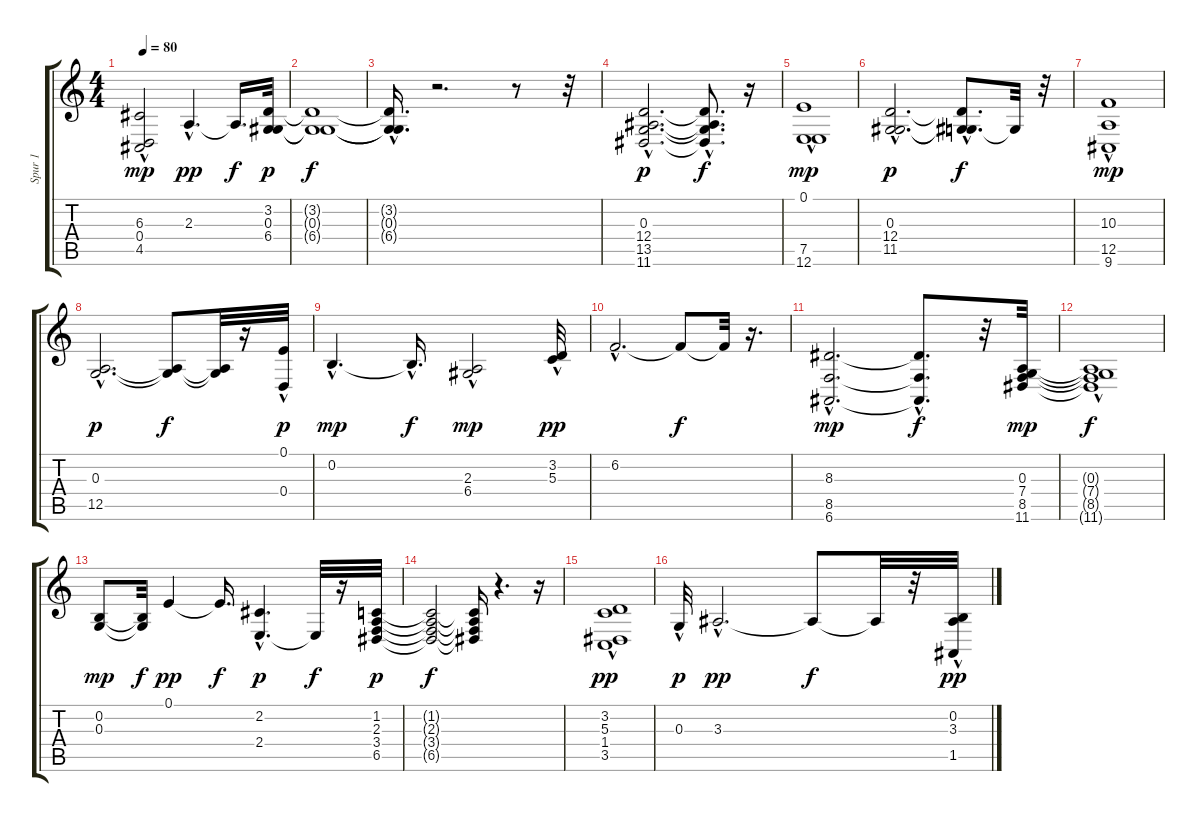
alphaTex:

\track ("Spur 1" "Spur 1") {instrument stringensemble1}
\staff {score tabs}
\tuning (E4 B3 G3 D3 A2 E2) {hide}
\ts (4 4)
\tempo 80
\clef g2
\ks c
(6.3{hac} 0.4{hac} 4.5{hac}).2{dy mp} 2.3{hac}.4{d dy pp} 2.3{t}.16{d dy f} (3.2 0.3 6.4).32{dy p} |
(3.2{t} 0.3{t} 6.4{t}).1{dy f} |
(3.2{hac t} 0.3{hac t} 6.4{hac t}).16{d} r.2{d} r.8 r.32 |
(0.3{hac} 12.4{hac} 13.5{hac} 11.6{hac}).2{d dy p} (0.3{hac t} 12.4{hac t} 13.5{t} 11.6{hac t}).8{d dy f} r.16 |
(0.1{hac} 7.5 12.6{hac}).1{dy mp} |
(0.3{hac} 12.4{hac} 11.5{hac}).2{d dy p} (0.3{t} 12.4{hac t} 11.5{hac t}).8{d dy f} 11.5{t}.32 r.32 |
(10.3 12.5{hac} 9.6{hac}).1{dy mp} |
(0.3{hac} 12.5{hac}).2{d dy p} (0.3{t} 12.5{t}).8{dy f} (0.3{t} 12.5{t}).32 r.16 (0.1{hac} 0.4{hac}).32{dy p} |
0.2{hac}.4{d dy mp} 0.2{hac t}.16{d dy f} (2.3 6.4{hac}).2{dy mp} (3.2{hac} 5.3{hac}).32{dy pp} |
6.2{hac}.2{d} 6.2{t}.8{dy f} 6.2{t}.32 r.16{d} |
(8.3{hac} 8.5{hac} 6.6{hac}).2{d dy mp} (8.3{hac t} 8.5{t} 6.6{t}).8{d dy f} r.32 (0.3 7.4 8.5 11.6).32{dy mp} |
(0.3{hac t} 7.4{hac t} 8.5{t} 11.6{hac t}).1{dy f} |
(0.2 0.3).8{dy mp} (0.2{t} 0.3{t}).32{dy f} 0.1.4{dy pp} 0.1{t}.16{d dy f} (2.2{hac} 2.4{hac}).4{d dy p} 2.4{t}.32{dy f} r.16 (1.2 2.3 3.4 6.5).32{dy p} |
(1.2{t} 2.3{t} 3.4{t} 6.5{t}).2{dy f} (1.2{t} 2.3{t} 3.4{t} 6.5{t}).16 r.4{d} r.16 |
(3.2 5.3{hac} 1.4 3.5{hac}).1{dy pp} |
0.3{hac}.32{dy p} 3.3{hac}.2{d dy pp} 3.3{t}.8{dy f} 3.3{t}.32 r.32 (0.2{hac} 3.3{hac} 1.5{hac}).32{dy pp}
